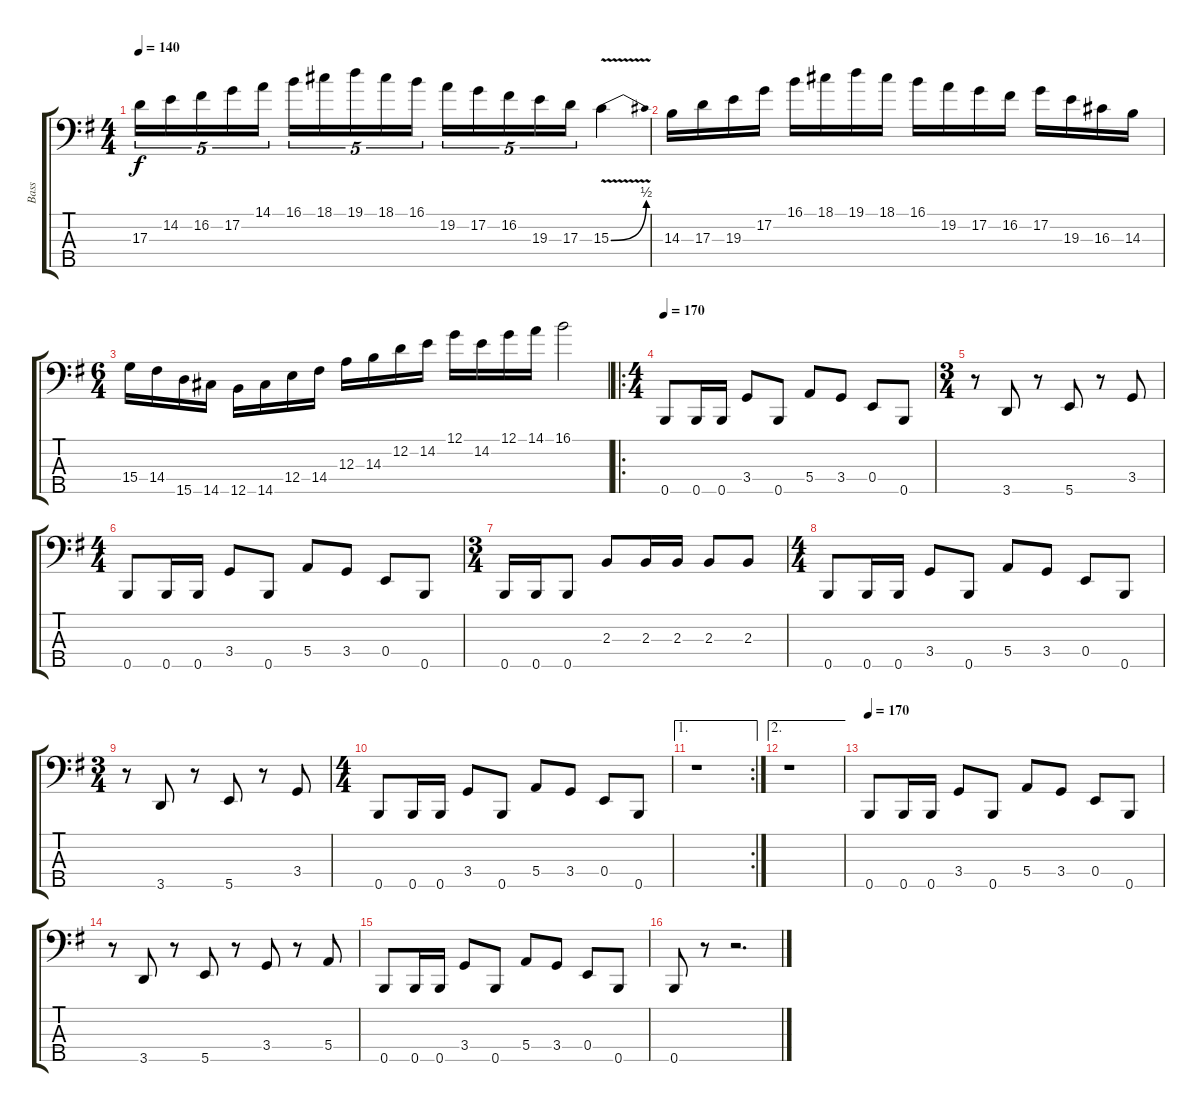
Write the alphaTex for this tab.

\track ("Bass" "Bass") {instrument electricbassfinger}
\staff {score tabs}
\tuning (G2 D2 A1 E1 B0) {hide}
\ts (4 4)
\tempo 140
\clef f4
\ks g
17.3.16{tu (5 4) dy f} 14.2.16{tu (5 4)} 16.2.16{tu (5 4)} 17.2.16{tu (5 4)} 14.1.16{tu (5 4)} 16.1.16{tu (5 4)} 18.1.16{tu (5 4)} 19.1.16{tu (5 4)} 18.1.16{tu (5 4)} 16.1.16{tu (5 4)} 19.2.16{tu (5 4)} 17.2.16{tu (5 4)} 16.2.16{tu (5 4)} 19.3.16{tu (5 4)} 17.3.16{tu (5 4)} 15.3{be (bend 0 0 60 2) v}.4 |
14.3.16 17.3.16 19.3.16 17.2.16 16.1.16 18.1.16 19.1.16 18.1.16 16.1.16 19.2.16 17.2.16 16.2.16 17.2.16 19.3.16 16.3.16 14.3.16 |
\ts (6 4)
15.4.16 14.4.16 15.5.16 14.5.16 12.5.16 14.5.16 12.4.16 14.4.16 12.3.16 14.3.16 12.2.16 14.2.16 12.1.16 14.2.16 12.1.16 14.1.16 16.1.2 |
\ro
\ts (4 4)
\tempo 170
0.5.8 0.5.16 0.5.16 3.4.8 0.5.8 5.4.8 3.4.8 0.4.8 0.5.8 |
\ts (3 4)
r.8 3.5.8 r.8 5.5.8 r.8 3.4.8 |
\ts (4 4)
0.5.8 0.5.16 0.5.16 3.4.8 0.5.8 5.4.8 3.4.8 0.4.8 0.5.8 |
\ts (3 4)
0.5.16 0.5.16 0.5.8 2.3.8 2.3.16 2.3.16 2.3.8 2.3.8 |
\ts (4 4)
0.5.8 0.5.16 0.5.16 3.4.8 0.5.8 5.4.8 3.4.8 0.4.8 0.5.8 |
\ts (3 4)
r.8 3.5.8 r.8 5.5.8 r.8 3.4.8 |
\ts (4 4)
0.5.8 0.5.16 0.5.16 3.4.8 0.5.8 5.4.8 3.4.8 0.4.8 0.5.8 |
\ae 1
\rc 2
r.1 |
\ae 2
r.1 |
\tempo 170
0.5.8 0.5.16 0.5.16 3.4.8 0.5.8 5.4.8 3.4.8 0.4.8 0.5.8 |
r.8 3.5.8 r.8 5.5.8 r.8 3.4.8 r.8 5.4.8 |
0.5.8 0.5.16 0.5.16 3.4.8 0.5.8 5.4.8 3.4.8 0.4.8 0.5.8 |
0.5.8 r.8 r.2{d}
